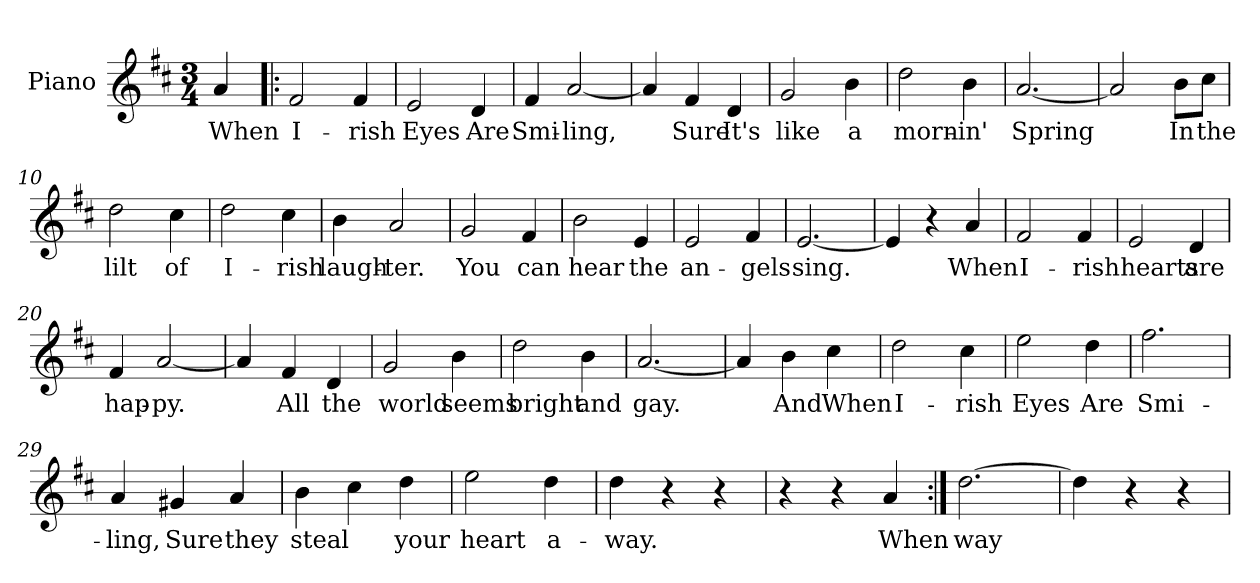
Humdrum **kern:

**kern	**text
*part1	*part1
*staff1	*staff1
*I"Piano	*
*I'Pno	*
*clefG2	*
*k[f#c#]	*
*D:	*
*M3/4	*
=1	=1
4a/	When
=2!|:	=2!|:
2f#/	I-
4f#/	rish
=3	=3
2e/	Eyes
4d/	Are
=4	=4
4f#/	Smi-
[2a/	ling,
=5	=5
4a/]	.
4f#/	Sure
4d/	It's
=6	=6
2g/	like
4b\	a
=7	=7
2dd\	morn-
4b\	in'
!!LO:LB:g=z
=8	=8
[2.a/	Spring
=9	=9
2a/]	.
8b\L	In
8cc#\J	the
=10	=10
2dd\	lilt
4cc#\	of
=11	=11
2dd\	I-
4cc#\	rish
=12	=12
4b\	laugh-
2a/	ter.
=13	=13
2g/	You
4f#/	can
=14	=14
2b\	hear
4e/	the
=15	=15
2e/	an-
4f#/	gels
!!LO:LB:g=z
=16	=16
[2.e/	sing.
=17	=17
4e/]	.
4r	.
4a/	When
=18	=18
2f#/	I-
4f#/	rish
=19	=19
2e/	hearts
4d/	are
=20	=20
4f#/	hap-
[2a/	py.
=21	=21
4a/]	.
4f#/	All
4d/	the
=22	=22
2g/	world
4b\	seems
!!LO:LB:g=z
=23	=23
2dd\	bright
4b\	and
=24	=24
[2.a/	gay.
=25	=25
4a/]	.
4b\	And
4cc#\	When
=26	=26
2dd\	I-
4cc#\	rish
=27	=27
2ee\	Eyes
4dd\	Are
=28	=28
2.ff#\	Smi-
=29	=29
4a/	ling,
4g#X/	Sure
4a/	they
!!LO:LB:g=z
=30	=30
4b\	steal
4cc#\	.
4dd\	your
=31	=31
2ee\	heart
4dd\	a-
=32	=32
4dd\	way.
4r	.
4r	.
=33	=33
4r	.
4r	.
4a/	When
=34:|!	=34:|!
[2.dd\	way
=35	=35
4dd\]	.
4r	.
4r	.
=	=
*-	*-
